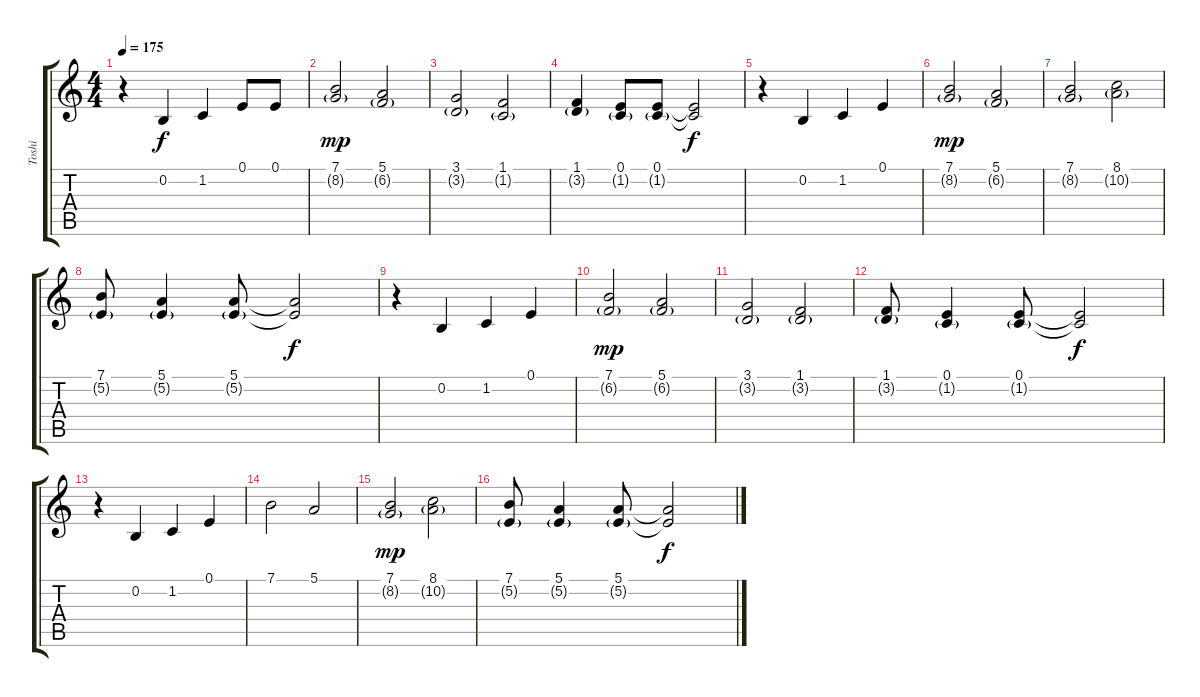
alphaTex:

\track ("Toshi" "Toshi") {instrument trumpet}
\staff {score tabs}
\tuning (E4 B3 G3 D3 A2 E2) {hide}
\ts (4 4)
\tempo 175
\clef g2
\ks c
r.4{dy f} 0.2.4 1.2.4 0.1.8 0.1.8 |
(7.1 8.2{g}).2{dy mp} (5.1 6.2{g}).2 |
(3.1 3.2{g}).2 (1.1 1.2{g}).2 |
(1.1 3.2{g}).4 (0.1 1.2{g}).8 (0.1 1.2{g}).8 (0.1{t} 1.2{t}).2{dy f} |
r.4 0.2.4 1.2.4 0.1.4 |
(7.1 8.2{g}).2{dy mp} (5.1 6.2{g}).2 |
(7.1 8.2{g}).2 (8.1 10.2{g}).2 |
(7.1 5.2{g}).8 (5.1 5.2{g}).4 (5.1 5.2{g}).8 (5.1{t} 5.2{t}).2{dy f} |
r.4 0.2.4 1.2.4 0.1.4 |
(7.1 6.2{g}).2{dy mp} (5.1 6.2{g}).2 |
(3.1 3.2{g}).2 (1.1 3.2{g}).2 |
(1.1 3.2{g}).8 (0.1 1.2{g}).4 (0.1 1.2{g}).8 (0.1{t} 1.2{t}).2{dy f} |
r.4 0.2.4 1.2.4 0.1.4 |
7.1.2 5.1.2 |
(7.1 8.2{g}).2{dy mp} (8.1 10.2{g}).2 |
(7.1 5.2{g}).8 (5.1 5.2{g}).4 (5.1 5.2{g}).8 (5.1{t} 5.2{t}).2{dy f}
